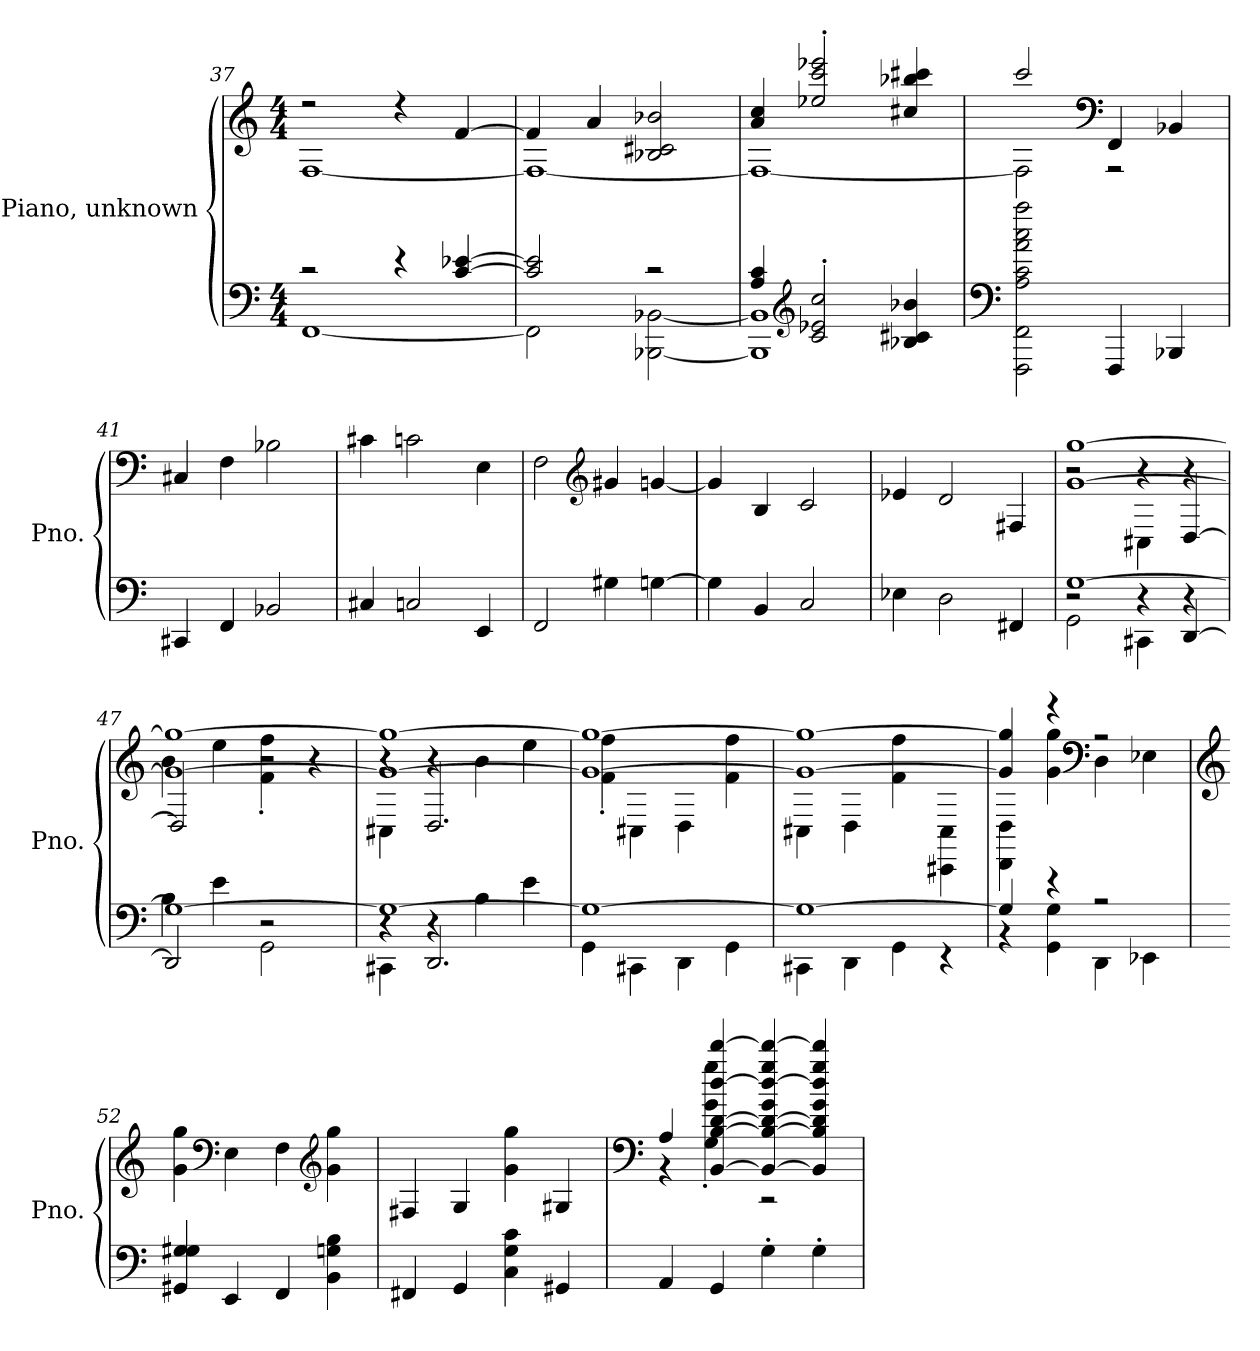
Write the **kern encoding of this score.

**kern	**kern
*part1	*part1
*staff2	*staff1
*I"Piano, unknown	*
*I'Pno.	*
*clefF4	*clefG2
*k[]	*k[]
*M4/4	*M4/4
=37	=37
*^	*^
2r	[1FF	2r	[1F
4r	.	4r	.
[4c/ [4e-X/	.	[4f/	.
!!LO:PB:g=z	!!
=38	=38	=38	=38
2c/] 2e-/]	2FF\]	4f/]	1F_
.	.	4a/	.
2r	[2BBB-X\ [2BB-X\	2B-X/ 2c#X/ 2b-X/	.
=39	=39	=39	=39
4A/ 4c/	1BBB-] 1BB-]	4a/ 4cc/	1F_
*clefG2	*	*	*
2c/' 2e-X/' 2cc/'	.	2ee-X/' 2ccc/' 2eee-X/'	.
4B-X/ 4c#X/ 4b-X/	.	4cc#X/ 4bb-X/ 4ccc#X/	.
*v	*v	*	*
=40	=40	=40
*clefF4	*	*
2FFF\ 2FF\ 2A\ 2c\ 2a\ 2cc\ 2aa\	2ccc/	2F\]
*	*clefF4	*
4FFF/	4FF/	2r
4BBB-X/	4BB-X/	.
*	*v	*v
=41	=41
4CC#X/	4C#X/
4FF/	4F\
2BB-X/	2B-X\
=42	=42
4C#X/	4c#X\
2Cn/	2cn\
4EE/	4E\
=43	=43
2FF/	2F\
*	*clefG2
4G#X\	4g#X/
[4Gn\	[4gn/
=44	=44
4G\]	4g/]
4BB/	4B/
2C/	2c/
!!LO:LB:g=z
=45	=45
4E-X\	4e-X/
2D\	2d/
4FF#X/	4F#X/
=46	=46
*^	*^
*	*^	*	*^
[1G	2GG\	2r	[1g [1gg	2r	2r
.	4CC#X\	4r	.	4C#X\	4r
.	4r	[4DD/	.	4r	[4D/
=47	=47	=47	=47	=47	=47
1G_	4B\	2DD/]	1g_ 1gg_	4b\	2D/]
.	4e\	.	.	4ee\	.
.	2GG\	2r	.	4f\' 4ff\'	2r
.	.	.	.	4r	.
=48	=48	=48	=48	=48	=48
1G_	4CC#X\	4r	1g_ 1gg_	4C#X\	4r
.	4r	2.DD/	.	4r	2.D/
.	4B\	.	.	4b\	.
.	4e\	.	.	4ee\	.
*	*v	*v	*	*	*
*	*	*	*v	*v
=49	=49	=49	=49
1G_	4GG\	1g_ 1gg_	4f\' 4ff\'
.	4CC#X\	.	4C#X\
.	4DD\	.	4D\
.	4GG\	.	4f\ 4ff\
=50	=50	=50	=50
1G_	4CC#X\	1g_ 1gg_	4C#X\
.	4DD\	.	4D\
.	4GG\	.	4f\ 4ff\
.	4r	.	4CC#X\ 4C#\
!!LO:LB:g=z	!!
=51	=51	=51	=51
4G/]	4r	4g/] 4gg/]	4DD\ 4D\
4r	4GG\ 4G\	4r	4g\ 4gg\
*	*	*clefF4	*
2r	4DD\	2r	4D\
.	4EE-X\	.	4E-X\
*v	*v	*	*
*	*v	*v
=52	=52
*	*clefG2
4GG#X/ 4G/ 4G#X/	4g\ 4gg\
*	*clefF4
4EE/	4E\
4FF/	4F\
*	*clefG2
4BB\ 4Gn\ 4B\	4g\ 4gg\
=53	=53
4FF#X/	4F#X/
4GG/	4G/
4C\ 4G\ 4c\	4g\ 4gg\
4GG#X/	4G#X/
=54	=54
*	*clefF4
*	*^
4AA/	4A/	4r
4GG/	[4BB/ [4B/ [4d/ [4dd/ [4ddd/	4G\' 4g\' 4gg\'
4G'\	4BB/_ 4B/_ 4d/_ 4g/ 4dd/_ 4gg/ 4ddd/_	2r
4G'\	4BB/] 4B/] 4d/] 4g/ 4dd/] 4gg/ 4ddd/]	.
*	*v	*v
=	=
*-	*-
